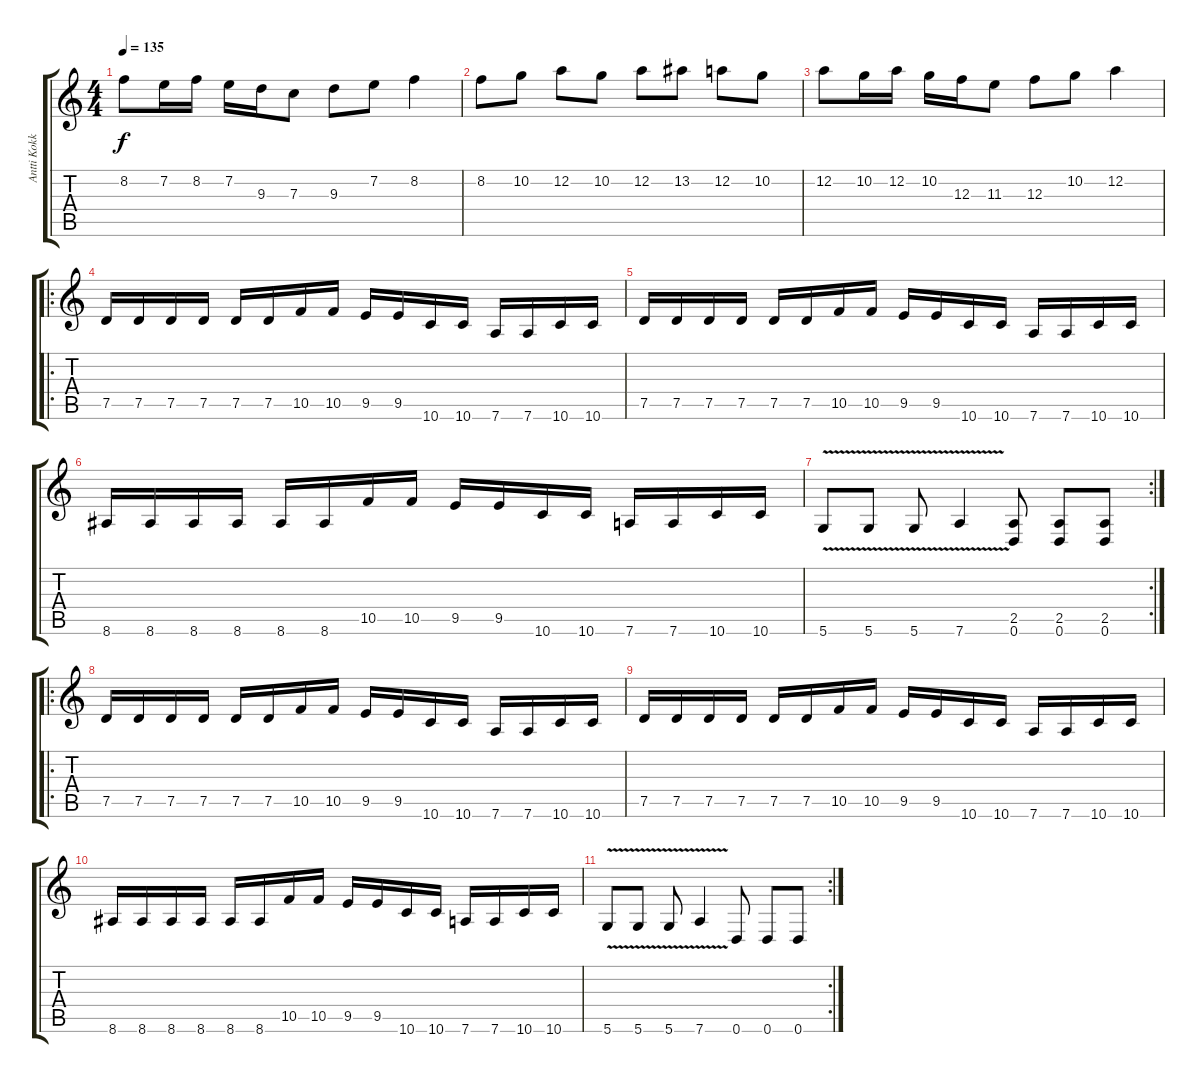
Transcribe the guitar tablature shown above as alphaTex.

\track ("Antti Kokko " "Antti Kokk") {instrument overdrivenguitar}
\staff {score tabs}
\tuning (D4 A3 F3 C3 G2 D2) {hide}
\ts (4 4)
\tempo 135
\clef g2
\ks c
8.2.8{dy f} 7.2.16 8.2.16 7.2.16 9.3.16 7.3.8 9.3.8 7.2.8 8.2.4 |
8.2.8 10.2.8 12.2.8 10.2.8 12.2.8 13.2.8 12.2.8 10.2.8 |
12.2.8 10.2.16 12.2.16 10.2.16 12.3.16 11.3.8 12.3.8 10.2.8 12.2.4 |
\ro
7.5.16 7.5.16 7.5.16 7.5.16 7.5.16 7.5.16 10.5.16 10.5.16 9.5.16 9.5.16 10.6.16 10.6.16 7.6.16 7.6.16 10.6.16 10.6.16 |
7.5.16 7.5.16 7.5.16 7.5.16 7.5.16 7.5.16 10.5.16 10.5.16 9.5.16 9.5.16 10.6.16 10.6.16 7.6.16 7.6.16 10.6.16 10.6.16 |
8.6.16 8.6.16 8.6.16 8.6.16 8.6.16 8.6.16 10.5.16 10.5.16 9.5.16 9.5.16 10.6.16 10.6.16 7.6.16 7.6.16 10.6.16 10.6.16 |
\rc 2
5.6{v}.8 5.6{v}.8 5.6{v}.8 7.6{v}.4 (2.5 0.6).8 (2.5 0.6).8 (2.5 0.6).8 |
\ro
7.5.16 7.5.16 7.5.16 7.5.16 7.5.16 7.5.16 10.5.16 10.5.16 9.5.16 9.5.16 10.6.16 10.6.16 7.6.16 7.6.16 10.6.16 10.6.16 |
7.5.16 7.5.16 7.5.16 7.5.16 7.5.16 7.5.16 10.5.16 10.5.16 9.5.16 9.5.16 10.6.16 10.6.16 7.6.16 7.6.16 10.6.16 10.6.16 |
8.6.16 8.6.16 8.6.16 8.6.16 8.6.16 8.6.16 10.5.16 10.5.16 9.5.16 9.5.16 10.6.16 10.6.16 7.6.16 7.6.16 10.6.16 10.6.16 |
\rc 2
5.6{v}.8 5.6{v}.8 5.6{v}.8 7.6{v}.4 0.6.8 0.6.8 0.6.8
